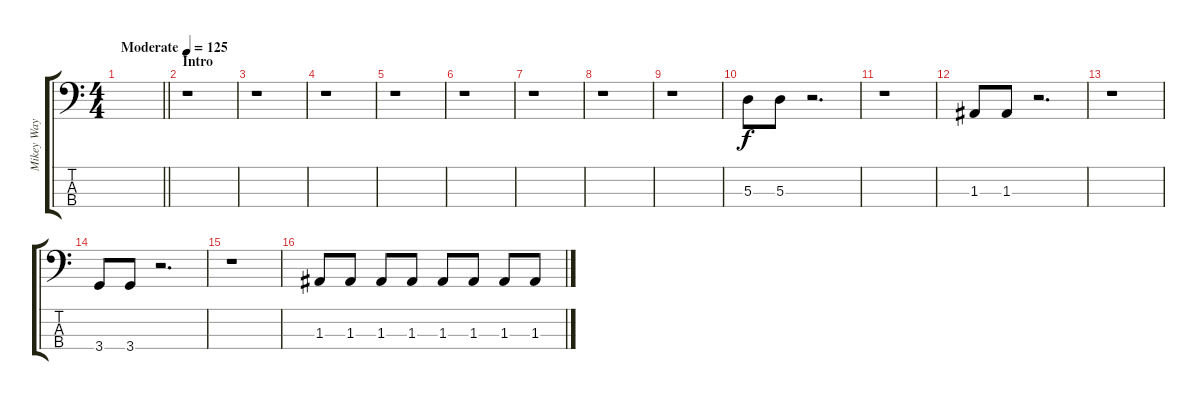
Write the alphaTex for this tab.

\track ("Mikey Way" "Mikey Way") {instrument electricbasspick}
\staff {score tabs}
\tuning (G2 D2 A1 E1) {hide}
\ts (4 4)
\tempo (125 "Moderate")
\clef f4
\barLineRight lightlight
\ks c
|
\section ("" "Intro")
r.1 |
r.1 |
r.1 |
r.1 |
r.1 |
r.1 |
r.1 |
r.1 |
5.3.8 5.3.8 r.2{d} |
r.1 |
1.3.8 1.3.8 r.2{d} |
r.1 |
3.4.8 3.4.8 r.2{d} |
r.1{volume 8} |
1.3.8{volume 13} 1.3.8 1.3.8 1.3.8 1.3.8 1.3.8 1.3.8 1.3.8
